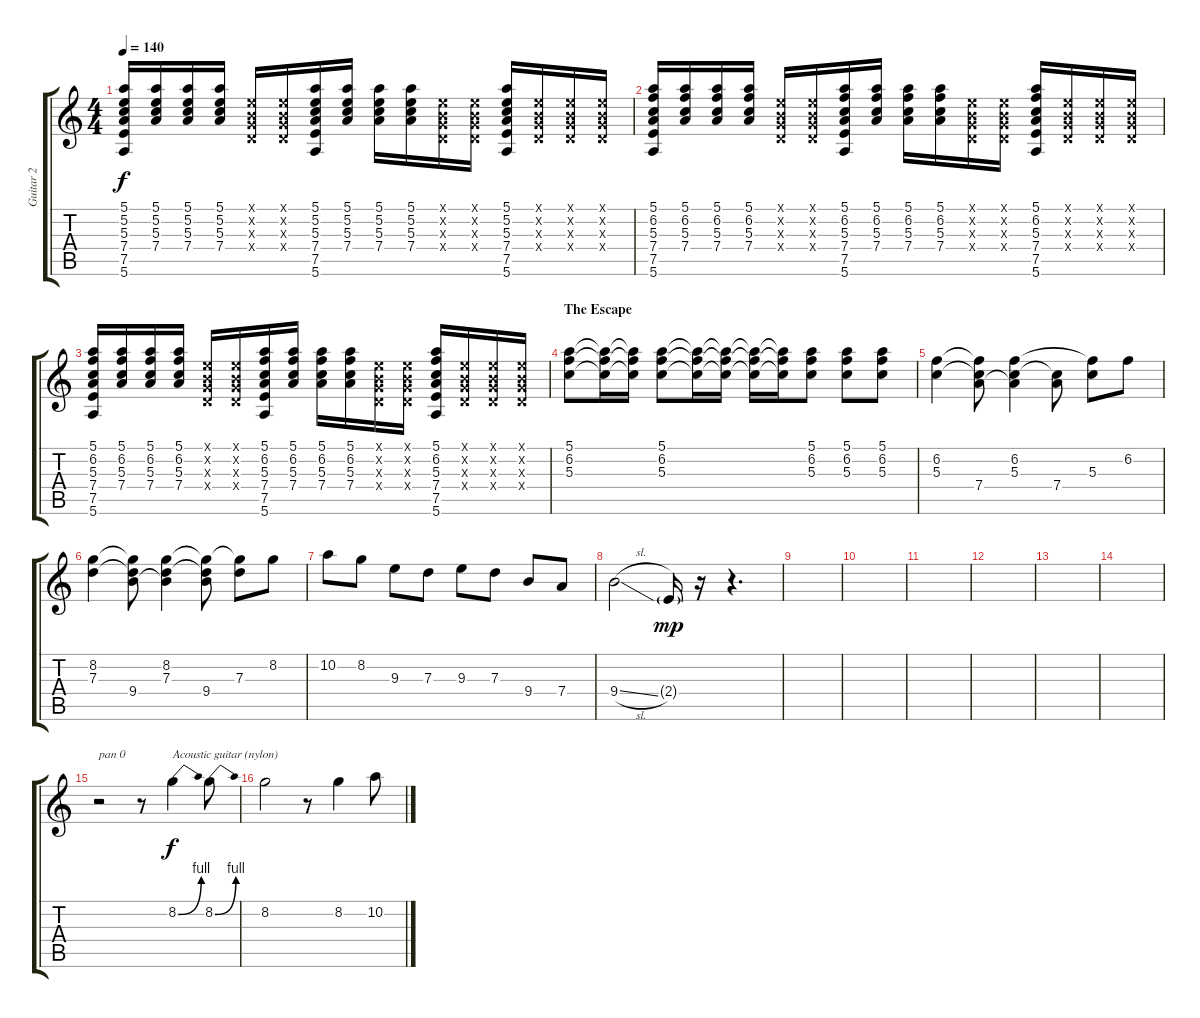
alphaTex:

\track ("Guitar 2" "Guitar 2") {instrument acousticguitarnylon}
\staff {score tabs}
\tuning (E4 B3 G3 D3 A2 E2) {hide}
\ts (4 4)
\tempo 140
\clef g2
\ks c
(5.1 5.2 5.3 7.4 7.5 5.6).16{dy f} (5.1 5.2 5.3 7.4).16 (5.1 5.2 5.3 7.4).16 (5.1 5.2 5.3 7.4).16 (0.1{x} 0.2{x} 0.3{x} 0.4{x}).16 (0.1{x} 0.2{x} 0.3{x} 0.4{x}).16 (5.1 5.2 5.3 7.4 7.5 5.6).16 (5.1 5.2 5.3 7.4).16 (5.1 5.2 5.3 7.4).16 (5.1 5.2 5.3 7.4).16 (0.1{x} 0.2{x} 0.3{x} 0.4{x}).16 (0.1{x} 0.2{x} 0.3{x} 0.4{x}).16 (5.1 5.2 5.3 7.4 7.5 5.6).16 (0.1{x} 0.2{x} 0.3{x} 0.4{x}).16 (0.1{x} 0.2{x} 0.3{x} 0.4{x}).16 (0.1{x} 0.2{x} 0.3{x} 0.4{x}).16 |
(5.1 6.2 5.3 7.4 7.5 5.6).16 (5.1 6.2 5.3 7.4).16 (5.1 6.2 5.3 7.4).16 (5.1 6.2 5.3 7.4).16 (0.1{x} 0.2{x} 0.3{x} 0.4{x}).16 (0.1{x} 0.2{x} 0.3{x} 0.4{x}).16 (5.1 6.2 5.3 7.4 7.5 5.6).16 (5.1 6.2 5.3 7.4).16 (5.1 6.2 5.3 7.4).16 (5.1 6.2 5.3 7.4).16 (0.1{x} 0.2{x} 0.3{x} 0.4{x}).16 (0.1{x} 0.2{x} 0.3{x} 0.4{x}).16 (5.1 6.2 5.3 7.4 7.5 5.6).16 (0.1{x} 0.2{x} 0.3{x} 0.4{x}).16 (0.1{x} 0.2{x} 0.3{x} 0.4{x}).16 (0.1{x} 0.2{x} 0.3{x} 0.4{x}).16 |
(5.1 6.2 5.3 7.4 7.5 5.6).16 (5.1 6.2 5.3 7.4).16 (5.1 6.2 5.3 7.4).16 (5.1 6.2 5.3 7.4).16 (0.1{x} 0.2{x} 0.3{x} 0.4{x}).16 (0.1{x} 0.2{x} 0.3{x} 0.4{x}).16 (5.1 6.2 5.3 7.4 7.5 5.6).16 (5.1 6.2 5.3 7.4).16 (5.1 6.2 5.3 7.4).16 (5.1 6.2 5.3 7.4).16 (0.1{x} 0.2{x} 0.3{x} 0.4{x}).16 (0.1{x} 0.2{x} 0.3{x} 0.4{x}).16 (5.1 6.2 5.3 7.4 7.5 5.6).16 (0.1{x} 0.2{x} 0.3{x} 0.4{x}).16 (0.1{x} 0.2{x} 0.3{x} 0.4{x}).16 (0.1{x} 0.2{x} 0.3{x} 0.4{x}).16 |
\section ("" "The Escape")
(5.1 6.2 5.3).8{instrument distortionguitar} (5.1{t} 6.2{t} 5.3{t}).16 (5.1{t} 6.2{t} 5.3{t}).16 (5.1 6.2 5.3).8 (5.1{t} 6.2{t} 5.3{t}).16 (5.1{t} 6.2{t} 5.3{t}).16 (5.1{t} 6.2{t} 5.3{t}).16 (5.1{t} 6.2{t} 5.3{t}).16 (5.1 6.2 5.3).8 (5.1 6.2 5.3).8 (5.1 6.2 5.3).8 |
(6.2 5.3).4 (6.2{t} 5.3{t} 7.4).8 (6.2 5.3 7.4{t}).4 (5.3{t} 7.4).8 (6.2{t} 5.3).8 6.2.8 |
(8.2 7.3).4 (8.2{t} 7.3{t} 9.4).8 (8.2 7.3 9.4{t}).4 (8.2{t} 7.3{t} 9.4).8 (8.2{t} 7.3).8 8.2.8 |
10.2.8 8.2.8 9.3.8 7.3.8 9.3.8 7.3.8 9.4.8 7.4.8 |
9.4{sl}.2 2.4{g}.16{dy mp} r.16 r.4{d} |
|
|
|
|
|
|
r.2{txt "pan 0"} r.8 8.2{be (bend 0 0 60 4)}.4{txt "Acoustic guitar (nylon)" dy f balance 8 instrument acousticguitarnylon} 8.2{be (bend 0 0 60 4)}.8 |
8.2.2 r.8 8.2.4 10.2.8
